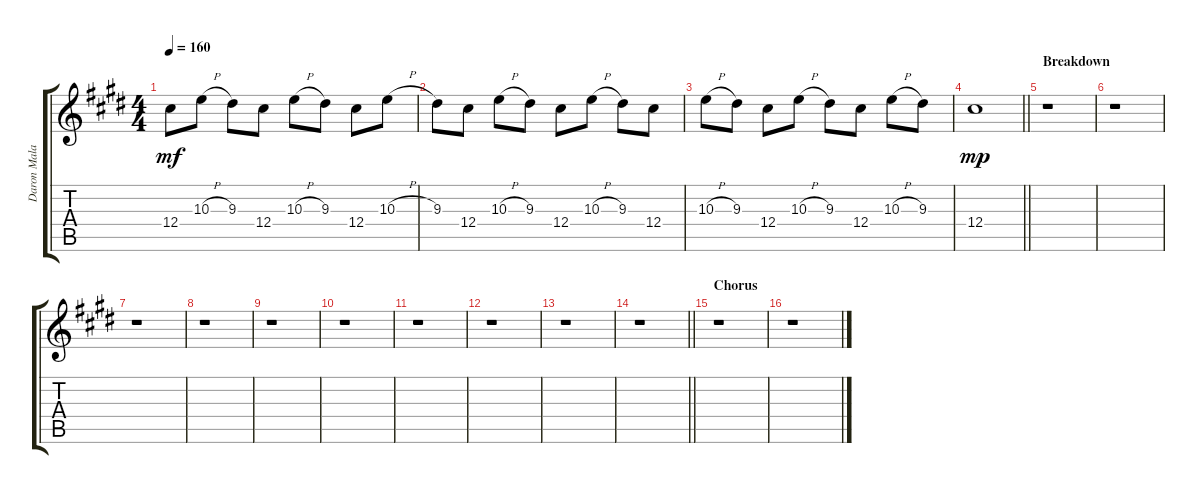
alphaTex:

\track ("Daron Malakian [Rhythm Guitar]" "Daron Mala") {instrument electricguitarjazz}
\staff {score tabs}
\tuning (Eb4 Bb3 Gb3 Db3 Ab2 Db2) {hide}
\ts (4 4)
\tempo 160
\clef g2
\ks c#minor
12.4.8{dy mf} 10.3{h}.8 9.3.8 12.4.8 10.3{h}.8 9.3.8 12.4.8 10.3{h}.8 |
9.3.8 12.4.8 10.3{h}.8 9.3.8 12.4.8 10.3{h}.8 9.3.8 12.4.8 |
10.3{h}.8 9.3.8 12.4.8 10.3{h}.8 9.3.8 12.4.8 10.3{h}.8 9.3.8 |
\barLineRight lightlight
12.4.1{dy mp} |
\section ("" "Breakdown")
r.1 |
r.1 |
r.1 |
r.1 |
r.1 |
r.1 |
r.1 |
r.1 |
r.1 |
\barLineRight lightlight
r.1 |
\section ("" "Chorus")
r.1 |
r.1
